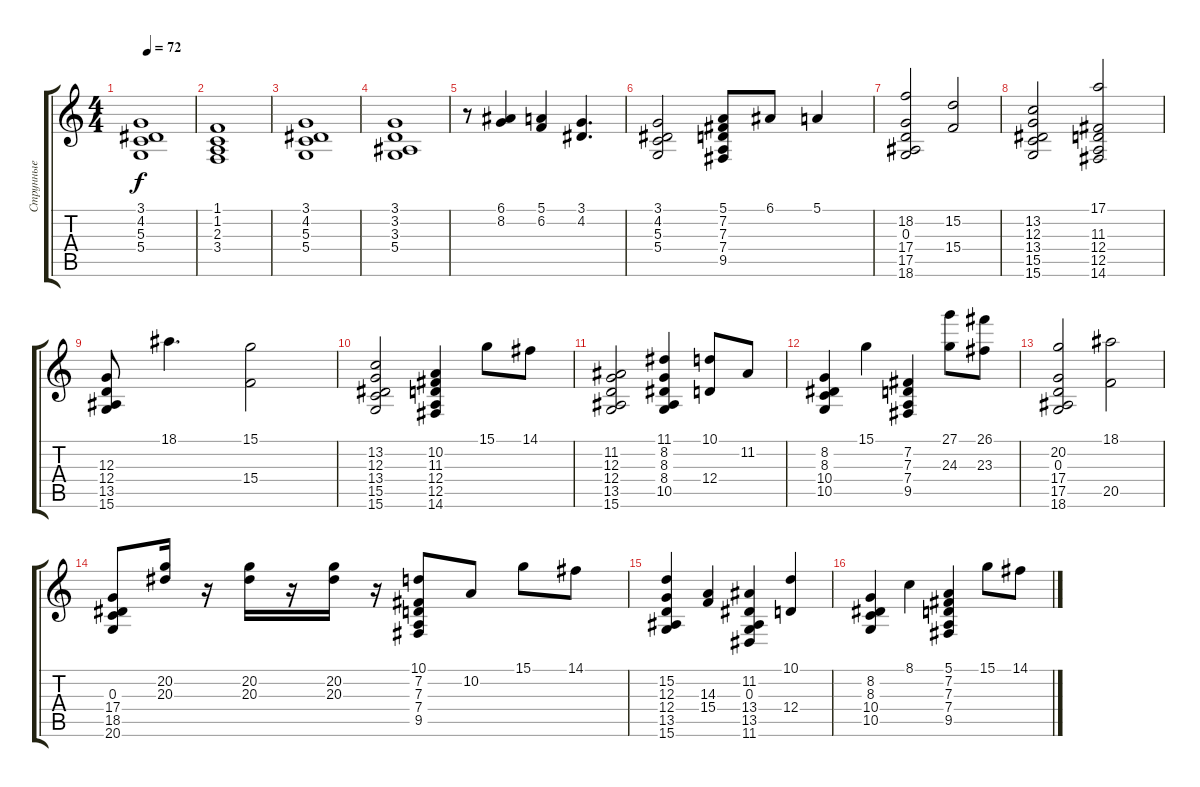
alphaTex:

\track ("Струнные" "Струнные") {instrument synthstrings1}
\staff {score tabs}
\tuning (E4 B3 G3 D3 A2 E2) {hide}
\ts (4 4)
\tempo 72
\clef g2
\ks c
(3.1 4.2 5.3 5.4).1{dy f} |
(1.1 1.2 2.3 3.4).1 |
(3.1 4.2 5.3 5.4).1 |
(3.1 3.2 3.3 5.4).1 |
r.8 (6.1 8.2).4 (5.1 6.2).4 (3.1 4.2).4{d} |
(3.1 4.2 5.3 5.4).2 (5.1 7.2 7.3 7.4 9.5).8 6.1.8 5.1.4 |
(18.2 0.3 17.4 17.5 18.6).2 (15.2 15.4).2 |
(13.2 12.3 13.4 15.5 15.6).2 (17.1 11.3 12.4 12.5 14.6).2 |
(12.3 12.4 13.5 15.6).8 18.1.4{d} (15.1 15.4).2 |
(13.2 12.3 13.4 15.5 15.6).2 (10.2 11.3 12.4 12.5 14.6).4 15.1.8 14.1.8 |
(11.2 12.3 12.4 13.5 15.6).2 (11.1 8.2 8.3 8.4 10.5).4 (10.1 12.4).8 11.2.8 |
(8.2 8.3 10.4 10.5).4 15.1.4 (7.2 7.3 7.4 9.5).4 (27.1 24.3).8 (26.1 23.3).8 |
(20.2 0.3 17.4 17.5 18.6).2 (18.1 20.5).2 |
(0.3 17.4 18.5 20.6).8 (20.2 20.3).16 r.16 (20.2 20.3).16 r.16 (20.2 20.3).16 r.16 (10.1 7.2 7.3 7.4 9.5).8 10.2.8 15.1.8 14.1.8 |
(15.2 12.3 12.4 13.5 15.6).4 (14.3 15.4).4 (11.2 0.3 13.4 13.5 11.6).4 (10.1 12.4).4 |
(8.2 8.3 10.4 10.5).4 8.1.4 (5.1 7.2 7.3 7.4 9.5).4 15.1.8 14.1.8
